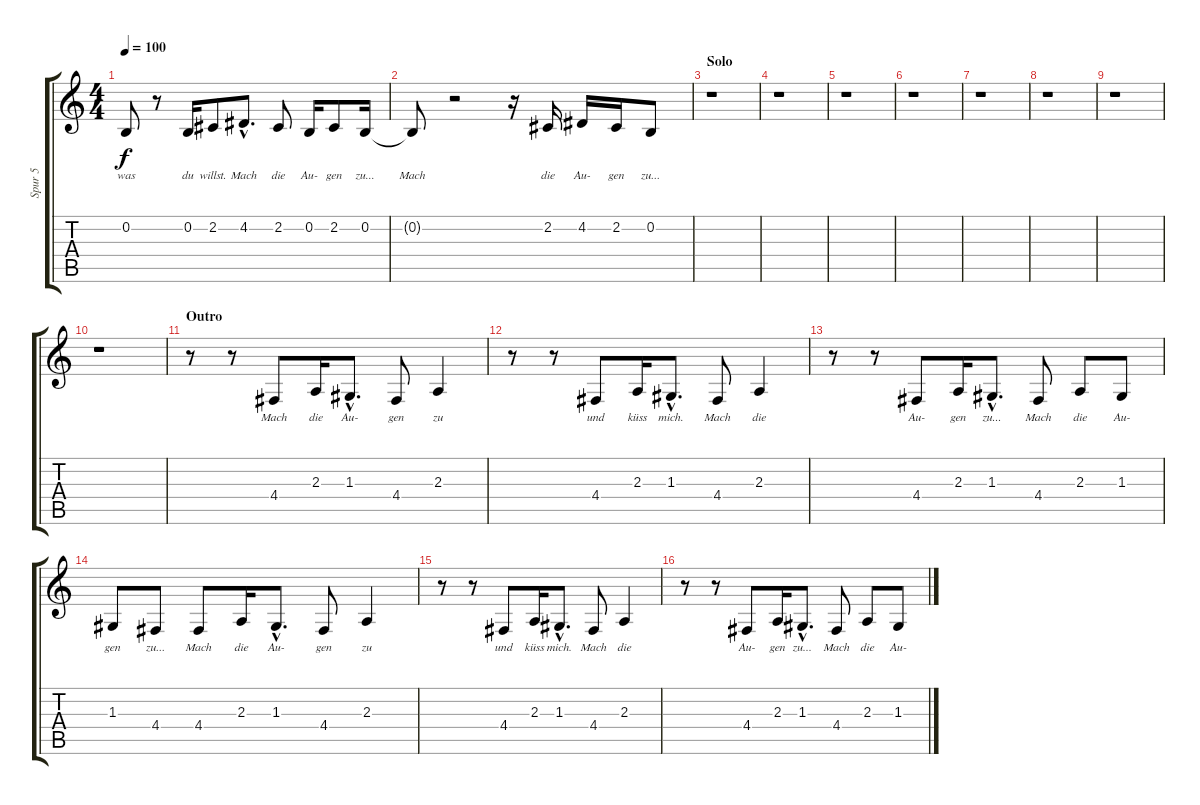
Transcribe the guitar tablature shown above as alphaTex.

\track ("Spur 5" "Spur 5") {instrument altosax}
\staff {score tabs}
\tuning (E4 B3 G3 D3 A2 E2) {hide}
\ts (4 4)
\tempo 100
\clef g2
\ks c
0.2{t}.8{lyrics (0 "was") lyrics (1 "") lyrics (2 "") lyrics (3 "") lyrics (4 "") dy f} r.8 0.2.16{lyrics (0 "du") lyrics (1 "") lyrics (2 "") lyrics (3 "") lyrics (4 "")} 2.2.8{lyrics (0 "willst.") lyrics (1 "") lyrics (2 "") lyrics (3 "") lyrics (4 "")} 4.2{hac}.8{d lyrics (0 "Mach") lyrics (1 "") lyrics (2 "") lyrics (3 "") lyrics (4 "")} 2.2.8{lyrics (0 "die") lyrics (1 "") lyrics (2 "") lyrics (3 "") lyrics (4 "")} 0.2.16{lyrics (0 "Au-") lyrics (1 "") lyrics (2 "") lyrics (3 "") lyrics (4 "")} 2.2.8{lyrics (0 "gen") lyrics (1 "") lyrics (2 "") lyrics (3 "") lyrics (4 "")} 0.2.16{lyrics (0 "zu...") lyrics (1 "") lyrics (2 "") lyrics (3 "") lyrics (4 "")} |
0.2{t}.8{lyrics (0 "Mach") lyrics (1 "") lyrics (2 "") lyrics (3 "") lyrics (4 "")} r.2 r.16 2.2.16{lyrics (0 "die") lyrics (1 "") lyrics (2 "") lyrics (3 "") lyrics (4 "")} 4.2.16{lyrics (0 "Au-") lyrics (1 "") lyrics (2 "") lyrics (3 "") lyrics (4 "")} 2.2.16{lyrics (0 "gen") lyrics (1 "") lyrics (2 "") lyrics (3 "") lyrics (4 "")} 0.2.8{lyrics (0 "zu...") lyrics (1 "") lyrics (2 "") lyrics (3 "") lyrics (4 "")} |
\section ("" "Solo")
r.1 |
r.1 |
r.1 |
r.1 |
r.1 |
r.1 |
r.1 |
r.1 |
\section ("" "Outro")
r.8 r.8 4.4.8{lyrics (0 "Mach") lyrics (1 "") lyrics (2 "") lyrics (3 "") lyrics (4 "")} 2.3.16{lyrics (0 "die") lyrics (1 "") lyrics (2 "") lyrics (3 "") lyrics (4 "")} 1.3{hac}.8{d lyrics (0 "Au-") lyrics (1 "") lyrics (2 "") lyrics (3 "") lyrics (4 "")} 4.4.8{lyrics (0 "gen") lyrics (1 "") lyrics (2 "") lyrics (3 "") lyrics (4 "")} 2.3.4{lyrics (0 "zu") lyrics (1 "") lyrics (2 "") lyrics (3 "") lyrics (4 "")} |
r.8 r.8 4.4.8{lyrics (0 "und") lyrics (1 "") lyrics (2 "") lyrics (3 "") lyrics (4 "")} 2.3.16{lyrics (0 "küss") lyrics (1 "") lyrics (2 "") lyrics (3 "") lyrics (4 "")} 1.3{hac}.8{d lyrics (0 "mich.") lyrics (1 "") lyrics (2 "") lyrics (3 "") lyrics (4 "")} 4.4.8{lyrics (0 "Mach") lyrics (1 "") lyrics (2 "") lyrics (3 "") lyrics (4 "")} 2.3.4{lyrics (0 "die") lyrics (1 "") lyrics (2 "") lyrics (3 "") lyrics (4 "")} |
r.8 r.8 4.4.8{lyrics (0 "Au-") lyrics (1 "") lyrics (2 "") lyrics (3 "") lyrics (4 "")} 2.3.16{lyrics (0 "gen") lyrics (1 "") lyrics (2 "") lyrics (3 "") lyrics (4 "")} 1.3{hac}.8{d lyrics (0 "zu...") lyrics (1 "") lyrics (2 "") lyrics (3 "") lyrics (4 "")} 4.4.8{lyrics (0 "Mach") lyrics (1 "") lyrics (2 "") lyrics (3 "") lyrics (4 "")} 2.3.8{lyrics (0 "die") lyrics (1 "") lyrics (2 "") lyrics (3 "") lyrics (4 "")} 1.3.8{lyrics (0 "Au-") lyrics (1 "") lyrics (2 "") lyrics (3 "") lyrics (4 "")} |
1.3.8{lyrics (0 "gen") lyrics (1 "") lyrics (2 "") lyrics (3 "") lyrics (4 "")} 4.4.8{lyrics (0 "zu...") lyrics (1 "") lyrics (2 "") lyrics (3 "") lyrics (4 "")} 4.4.8{lyrics (0 "Mach") lyrics (1 "") lyrics (2 "") lyrics (3 "") lyrics (4 "")} 2.3.16{lyrics (0 "die") lyrics (1 "") lyrics (2 "") lyrics (3 "") lyrics (4 "")} 1.3{hac}.8{d lyrics (0 "Au-") lyrics (1 "") lyrics (2 "") lyrics (3 "") lyrics (4 "")} 4.4.8{lyrics (0 "gen") lyrics (1 "") lyrics (2 "") lyrics (3 "") lyrics (4 "")} 2.3.4{lyrics (0 "zu") lyrics (1 "") lyrics (2 "") lyrics (3 "") lyrics (4 "")} |
r.8 r.8 4.4.8{lyrics (0 "und") lyrics (1 "") lyrics (2 "") lyrics (3 "") lyrics (4 "")} 2.3.16{lyrics (0 "küss") lyrics (1 "") lyrics (2 "") lyrics (3 "") lyrics (4 "")} 1.3{hac}.8{d lyrics (0 "mich.") lyrics (1 "") lyrics (2 "") lyrics (3 "") lyrics (4 "")} 4.4.8{lyrics (0 "Mach") lyrics (1 "") lyrics (2 "") lyrics (3 "") lyrics (4 "")} 2.3.4{lyrics (0 "die") lyrics (1 "") lyrics (2 "") lyrics (3 "") lyrics (4 "")} |
r.8 r.8 4.4.8{lyrics (0 "Au-") lyrics (1 "") lyrics (2 "") lyrics (3 "") lyrics (4 "")} 2.3.16{lyrics (0 "gen") lyrics (1 "") lyrics (2 "") lyrics (3 "") lyrics (4 "")} 1.3{hac}.8{d lyrics (0 "zu...") lyrics (1 "") lyrics (2 "") lyrics (3 "") lyrics (4 "")} 4.4.8{lyrics (0 "Mach") lyrics (1 "") lyrics (2 "") lyrics (3 "") lyrics (4 "")} 2.3.8{lyrics (0 "die") lyrics (1 "") lyrics (2 "") lyrics (3 "") lyrics (4 "")} 1.3.8{lyrics (0 "Au-") lyrics (1 "") lyrics (2 "") lyrics (3 "") lyrics (4 "")}
